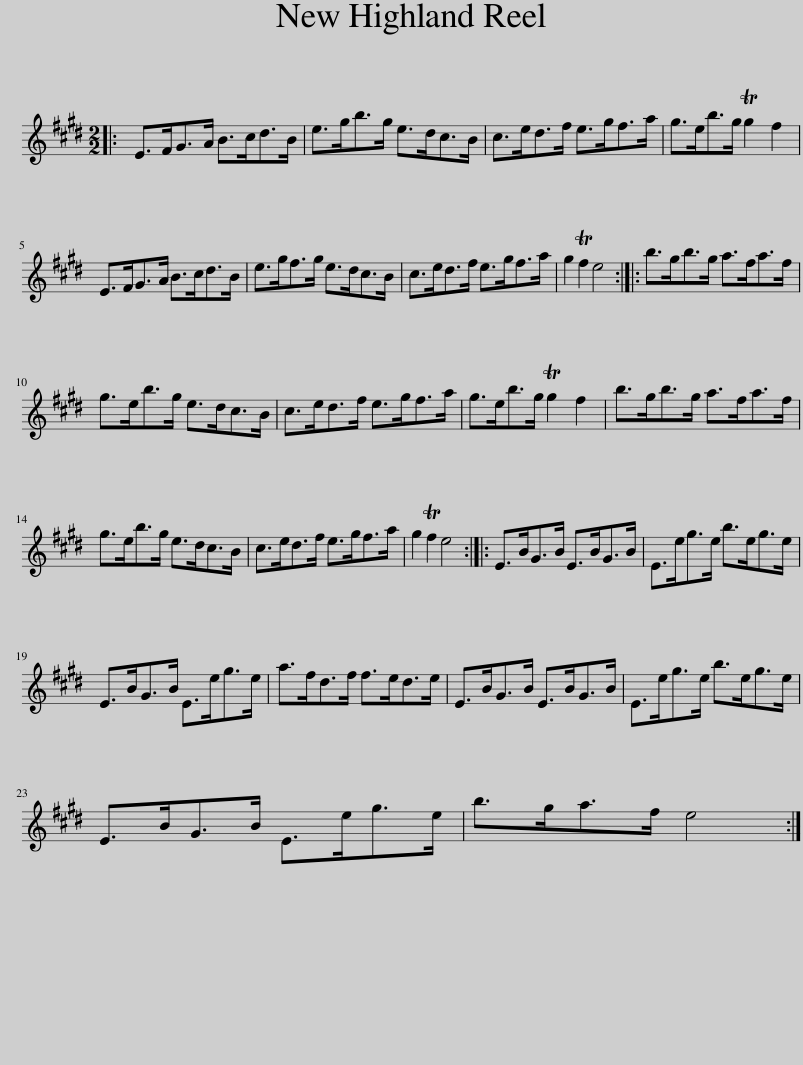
X:1
L:1/8
M:2/2
I:linebreak $
K:E
V:1 treble
V:1
|: E>FG>A B>cd>B | e>gb>g e>dc>B | c>ed>f e>gf>a | g>eb>g Tg2 f2 |$ E>FG>A B>cd>B | %5
 e>gf>g e>dc>B | c>ed>f e>gf>a | g2 Tf2 e4 :: b>gb>g a>fa>f |$ g>eb>g e>dc>B | %10
 c>ed>f e>gf>a | g>eb>g Tg2 f2 | b>gb>g a>fa>f |$ g>eb>g e>dc>B | c>ed>f e>gf>a | %15
 g2 Tf2 e4 :: E>BG>B E>BG>B | E>eg>e b>eg>e |$ E>BG>B E>eg>e | a>fd>f f>ed>e | %20
 E>BG>B E>BG>B | E>eg>e b>eg>e |$ E>BG>B E>eg>e | b>ga>f e4 :| %24
